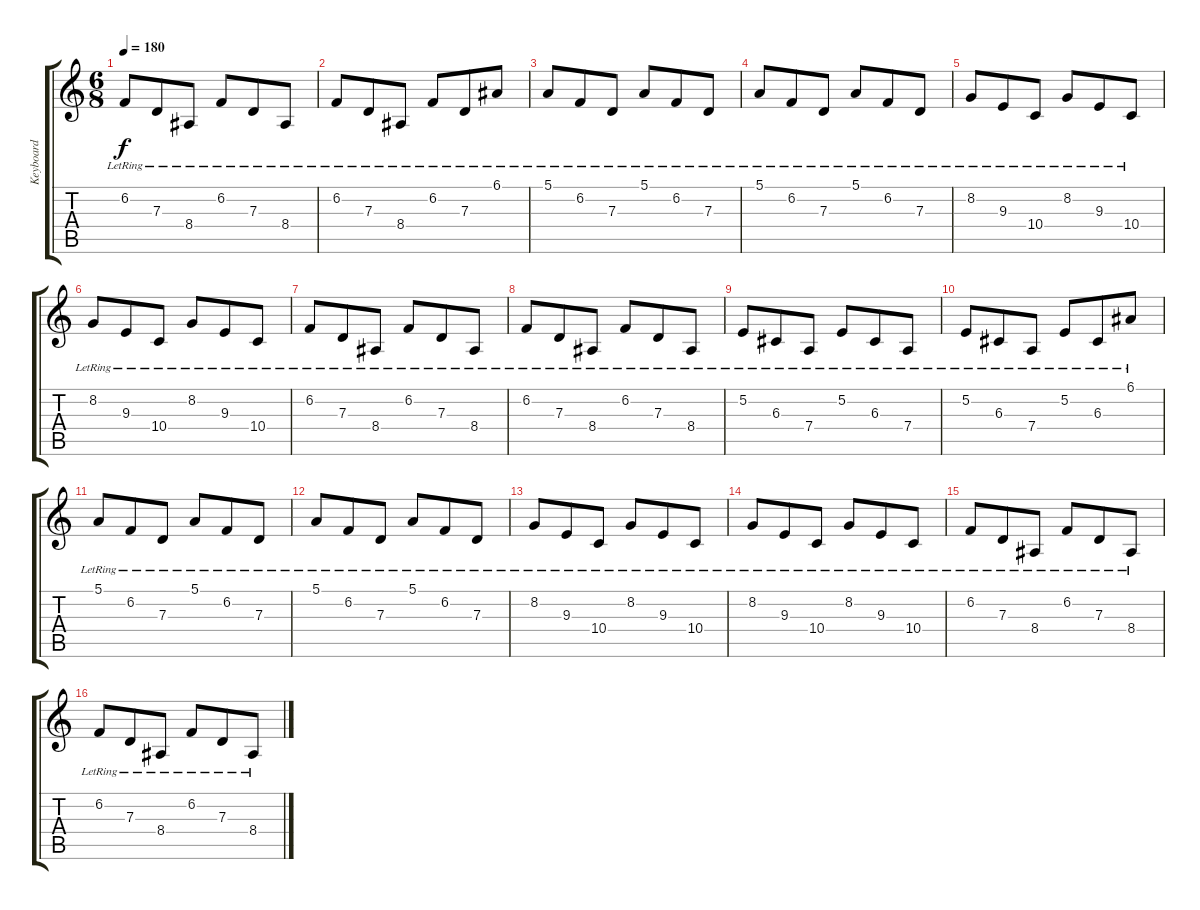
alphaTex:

\track ("Keyboard" "Keyboard") {instrument acousticgrandpiano}
\staff {score tabs}
\tuning (E4 B3 G3 D3 A2 E2) {hide}
\ts (6 8)
\tempo 180
\clef g2
\ks c
6.2{lr}.8{dy f} 7.3{lr}.8 8.4{lr}.8 6.2{lr}.8 7.3{lr}.8 8.4{lr}.8 |
6.2{lr}.8 7.3{lr}.8 8.4{lr}.8 6.2{lr}.8 7.3{lr}.8 6.1{lr}.8 |
5.1{lr}.8 6.2{lr}.8 7.3{lr}.8 5.1{lr}.8 6.2{lr}.8 7.3{lr}.8 |
5.1{lr}.8 6.2{lr}.8 7.3{lr}.8 5.1{lr}.8 6.2{lr}.8 7.3{lr}.8 |
8.2{lr}.8 9.3{lr}.8 10.4{lr}.8 8.2{lr}.8 9.3{lr}.8 10.4{lr}.8 |
8.2{lr}.8 9.3{lr}.8 10.4{lr}.8 8.2{lr}.8 9.3{lr}.8 10.4{lr}.8 |
6.2{lr}.8 7.3{lr}.8 8.4{lr}.8 6.2{lr}.8 7.3{lr}.8 8.4{lr}.8 |
6.2{lr}.8 7.3{lr}.8 8.4{lr}.8 6.2{lr}.8 7.3{lr}.8 8.4{lr}.8 |
5.2{lr}.8 6.3{lr}.8 7.4{lr}.8 5.2{lr}.8 6.3{lr}.8 7.4{lr}.8 |
5.2{lr}.8 6.3{lr}.8 7.4{lr}.8 5.2{lr}.8 6.3{lr}.8 6.1{lr}.8 |
5.1{lr}.8 6.2{lr}.8 7.3{lr}.8 5.1{lr}.8 6.2{lr}.8 7.3{lr}.8 |
5.1{lr}.8 6.2{lr}.8 7.3{lr}.8 5.1{lr}.8 6.2{lr}.8 7.3{lr}.8 |
8.2{lr}.8 9.3{lr}.8 10.4{lr}.8 8.2{lr}.8 9.3{lr}.8 10.4{lr}.8 |
8.2{lr}.8 9.3{lr}.8 10.4{lr}.8 8.2{lr}.8 9.3{lr}.8 10.4{lr}.8 |
6.2{lr}.8 7.3{lr}.8 8.4{lr}.8 6.2{lr}.8 7.3{lr}.8 8.4{lr}.8 |
6.2{lr}.8 7.3{lr}.8 8.4{lr}.8 6.2{lr}.8 7.3{lr}.8 8.4{lr}.8
